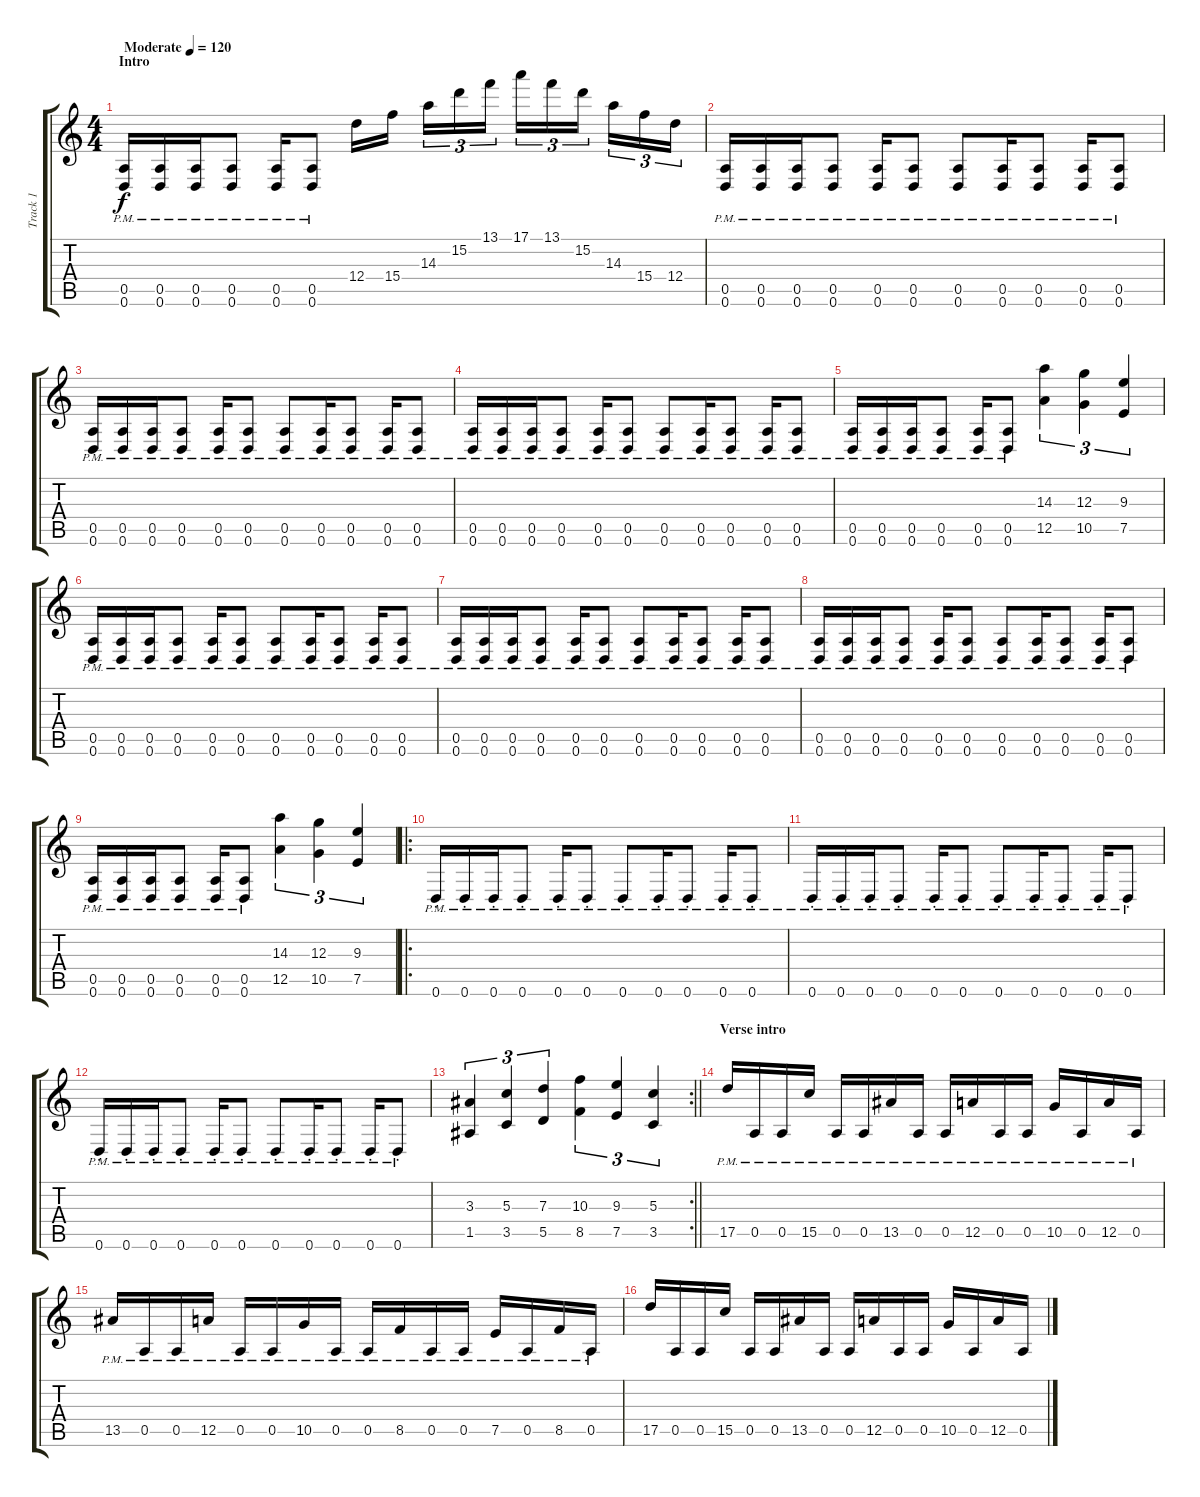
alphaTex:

\track ("Track 1" "Track 1") {instrument distortionguitar}
\staff {score tabs}
\tuning (E4 B3 G3 D3 A2 D2) {hide}
\ts (4 4)
\section ("" "Intro")
\tempo (120 "Moderate")
\clef g2
\ks c
(0.5 0.6{pm}).16{dy f instrument distortionguitar} (0.5 0.6{pm}).16 (0.5 0.6{pm}).16 (0.5 0.6{pm}).8 (0.5 0.6{pm}).16 (0.5 0.6{pm}).8 12.4.16 15.4.16{beam splitsecondary} 14.3.16{tu (3 2)} 15.2.16{tu (3 2)} 13.1.16{tu (3 2)} 17.1.16{tu (3 2)} 13.1.16{tu (3 2)} 15.2.16{tu (3 2) beam splitsecondary} 14.3.16{tu (3 2)} 15.4.16{tu (3 2)} 12.4.16{tu (3 2)} |
(0.5 0.6{pm}).16 (0.5 0.6{pm}).16 (0.5 0.6{pm}).16 (0.5 0.6{pm}).8 (0.5 0.6{pm}).16 (0.5 0.6{pm}).8 (0.5 0.6{pm}).8 (0.5 0.6{pm}).16 (0.5 0.6{pm}).8 (0.5 0.6{pm}).16 (0.5 0.6{pm}).8 |
(0.5 0.6{pm}).16 (0.5 0.6{pm}).16 (0.5 0.6{pm}).16 (0.5 0.6{pm}).8 (0.5 0.6{pm}).16 (0.5 0.6{pm}).8 (0.5 0.6{pm}).8 (0.5 0.6{pm}).16 (0.5 0.6{pm}).8 (0.5 0.6{pm}).16 (0.5 0.6{pm}).8 |
(0.5 0.6{pm}).16 (0.5 0.6{pm}).16 (0.5 0.6{pm}).16 (0.5 0.6{pm}).8 (0.5 0.6{pm}).16 (0.5 0.6{pm}).8 (0.5 0.6{pm}).8 (0.5 0.6{pm}).16 (0.5 0.6{pm}).8 (0.5 0.6{pm}).16 (0.5 0.6{pm}).8 |
(0.5 0.6{pm}).16 (0.5 0.6{pm}).16 (0.5 0.6{pm}).16 (0.5 0.6{pm}).8 (0.5 0.6{pm}).16 (0.5 0.6{pm}).8 (14.3 12.5).4{tu (3 2)} (12.3 10.5).4{tu (3 2)} (9.3 7.5).4{tu (3 2)} |
(0.5 0.6{pm}).16 (0.5 0.6{pm}).16 (0.5 0.6{pm}).16 (0.5 0.6{pm}).8 (0.5 0.6{pm}).16 (0.5 0.6{pm}).8 (0.5 0.6{pm}).8 (0.5 0.6{pm}).16 (0.5 0.6{pm}).8 (0.5 0.6{pm}).16 (0.5 0.6{pm}).8 |
(0.5 0.6{pm}).16 (0.5 0.6{pm}).16 (0.5 0.6{pm}).16 (0.5 0.6{pm}).8 (0.5 0.6{pm}).16 (0.5 0.6{pm}).8 (0.5 0.6{pm}).8 (0.5 0.6{pm}).16 (0.5 0.6{pm}).8 (0.5 0.6{pm}).16 (0.5 0.6{pm}).8 |
(0.5 0.6{pm}).16 (0.5 0.6{pm}).16 (0.5 0.6{pm}).16 (0.5 0.6{pm}).8 (0.5 0.6{pm}).16 (0.5 0.6{pm}).8 (0.5 0.6{pm}).8 (0.5 0.6{pm}).16 (0.5 0.6{pm}).8 (0.5 0.6{pm}).16 (0.5 0.6{pm}).8 |
(0.5 0.6{pm}).16 (0.5 0.6{pm}).16 (0.5 0.6{pm}).16 (0.5 0.6{pm}).8 (0.5 0.6{pm}).16 (0.5 0.6{pm}).8 (14.3 12.5).4{tu (3 2)} (12.3 10.5).4{tu (3 2)} (9.3 7.5).4{tu (3 2)} |
\ro
0.6{pm st}.16 0.6{pm st}.16 0.6{pm st}.16 0.6{pm st}.8 0.6{pm st}.16 0.6{pm st}.8 0.6{pm st}.8 0.6{pm st}.16 0.6{pm st}.8 0.6{pm st}.16 0.6{pm st}.8 |
0.6{pm st}.16 0.6{pm st}.16 0.6{pm st}.16 0.6{pm st}.8 0.6{pm st}.16 0.6{pm st}.8 0.6{pm st}.8 0.6{pm st}.16 0.6{pm st}.8 0.6{pm st}.16 0.6{pm st}.8 |
0.6{pm st}.16 0.6{pm st}.16 0.6{pm st}.16 0.6{pm st}.8 0.6{pm st}.16 0.6{pm st}.8 0.6{pm st}.8 0.6{pm st}.16 0.6{pm st}.8 0.6{pm st}.16 0.6{pm st}.8 |
\rc 2
\barLineRight lightlight
(3.3 1.5).4{tu (3 2)} (5.3 3.5).4{tu (3 2)} (7.3 5.5).4{tu (3 2)} (10.3 8.5).4{tu (3 2)} (9.3 7.5).4{tu (3 2)} (5.3 3.5).4{tu (3 2)} |
\section ("" "Verse intro")
17.5{pm}.16 0.5{pm}.16 0.5{pm}.16 15.5{pm}.16 0.5{pm}.16 0.5{pm}.16 13.5{pm}.16 0.5{pm}.16 0.5{pm}.16 12.5{pm}.16 0.5{pm}.16 0.5{pm}.16 10.5{pm}.16 0.5{pm}.16 12.5{pm}.16 0.5{pm}.16 |
13.5{pm}.16 0.5{pm}.16 0.5{pm}.16 12.5{pm}.16 0.5{pm}.16 0.5{pm}.16 10.5{pm}.16 0.5{pm}.16 0.5{pm}.16 8.5{pm}.16 0.5{pm}.16 0.5{pm}.16 7.5{pm}.16 0.5{pm}.16 8.5{pm}.16 0.5{pm}.16 |
17.5.16 0.5.16 0.5.16 15.5.16 0.5.16 0.5.16 13.5.16 0.5.16 0.5.16 12.5.16 0.5.16 0.5.16 10.5.16 0.5.16 12.5.16 0.5.16
